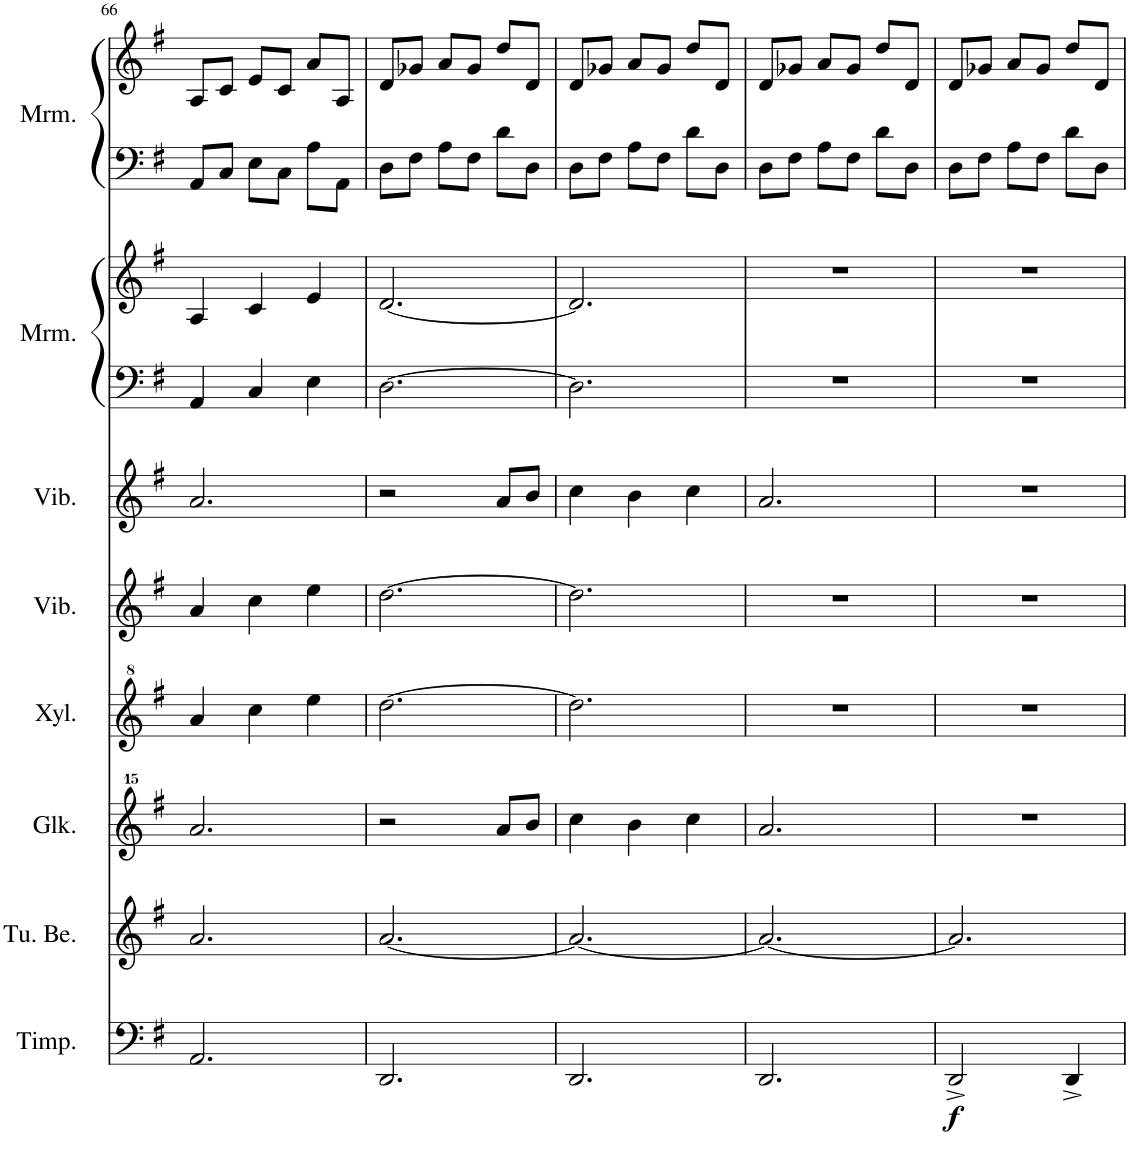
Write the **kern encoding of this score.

**kern	**dynam	**kern	**kern	**kern	**kern	**kern	**kern	**kern	**kern	**kern
*part8	*part8	*part7	*part6	*part5	*part4	*part3	*part2	*part2	*part1	*part1
*staff10	*staff10	*staff9	*staff8	*staff7	*staff6	*staff5	*staff4	*staff3	*staff2	*staff1
*I"Timpani	*	*I"Tubular Bells	*I"Glockenspiel	*I"Xylophone	*I"Vibraphone	*I"Vibraphone	*I"Marimba	*	*I"Marimba	*
*I'Timp.	*	*I'Tu. Be.	*I'Glk.	*I'Xyl.	*I'Vib.	*I'Vib.	*I'Mrm.	*	*I'Mrm.	*
!!LO:PB:g=z
*clefF4	*	*clefG2	*clefG^^2	*clefG^2	*clefG2	*clefG2	*clefF4	*clefG2	*clefF4	*clefG2
*k[f#]	*	*k[f#]	*k[f#]	*k[f#]	*k[f#]	*k[f#]	*k[f#]	*k[f#]	*k[f#]	*k[f#]
*M3/4	*	*M3/4	*M3/4	*M3/4	*M3/4	*M3/4	*M3/4	*M3/4	*M3/4	*M3/4
=66	=66	=66	=66	=66	=66	=66	=66	=66	=66	=66
2.AA/	.	2.a/	2.aaa/	4aa/	4a/	2.a/	4AA/	4A/	8AA/L	8A/L
.	.	.	.	.	.	.	.	.	8C/J	8c/J
.	.	.	.	4ccc\	4cc\	.	4C/	4c/	8E\L	8e/L
.	.	.	.	.	.	.	.	.	8C\J	8c/J
.	.	.	.	4eee\	4ee\	.	4E\	4e/	8A\L	8a/L
.	.	.	.	.	.	.	.	.	8AA\J	8A/J
=67	=67	=67	=67	=67	=67	=67	=67	=67	=67	=67
2.DD/	.	[2.a/	2r	[2.ddd\	[2.dd\	2r	[2.D\	[2.d/	8D\L	8d/L
.	.	.	.	.	.	.	.	.	8F#\J	8g-X/J
.	.	.	.	.	.	.	.	.	8A\L	8a/L
.	.	.	.	.	.	.	.	.	8F#\J	8g-/J
.	.	.	8aaa/L	.	.	8a/L	.	.	8d\L	8dd/L
.	.	.	8bbb/J	.	.	8b/J	.	.	8D\J	8d/J
=68	=68	=68	=68	=68	=68	=68	=68	=68	=68	=68
2.DD/	.	2.a/_	4cccc\	2.ddd\]	2.dd\]	4cc\	2.D\]	2.d/]	8D\L	8d/L
.	.	.	.	.	.	.	.	.	8F#\J	8g-X/J
.	.	.	4bbb\	.	.	4b\	.	.	8A\L	8a/L
.	.	.	.	.	.	.	.	.	8F#\J	8g-/J
.	.	.	4cccc\	.	.	4cc\	.	.	8d\L	8dd/L
.	.	.	.	.	.	.	.	.	8D\J	8d/J
=69	=69	=69	=69	=69	=69	=69	=69	=69	=69	=69
2.DD/	.	2.a/_	2.aaa/	2.r	2.r	2.a/	2.r	2.r	8D\L	8d/L
.	.	.	.	.	.	.	.	.	8F#\J	8g-X/J
.	.	.	.	.	.	.	.	.	8A\L	8a/L
.	.	.	.	.	.	.	.	.	8F#\J	8g-/J
.	.	.	.	.	.	.	.	.	8d\L	8dd/L
.	.	.	.	.	.	.	.	.	8D\J	8d/J
=70	=70	=70	=70	=70	=70	=70	=70	=70	=70	=70
!	!LO:DY:b	!	!	!	!	!	!	!	!	!
2DD^/	f	2.a/]	2.r	2.r	2.r	2.r	2.r	2.r	8D\L	8d/L
.	.	.	.	.	.	.	.	.	8F#\J	8g-X/J
.	.	.	.	.	.	.	.	.	8A\L	8a/L
.	.	.	.	.	.	.	.	.	8F#\J	8g-/J
4DD^/	.	.	.	.	.	.	.	.	8d\L	8dd/L
.	.	.	.	.	.	.	.	.	8D\J	8d/J
=	=	=	=	=	=	=	=	=	=	=
*-	*-	*-	*-	*-	*-	*-	*-	*-	*-	*-
